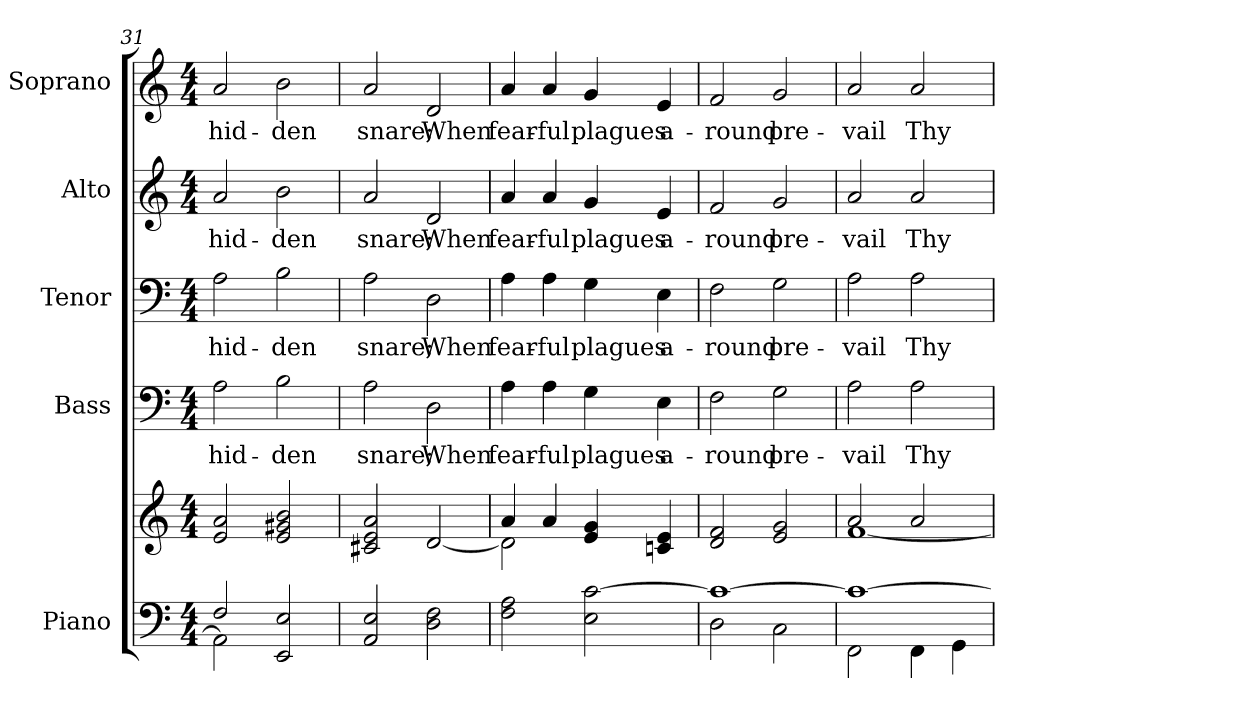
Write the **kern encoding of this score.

**kern	**kern	**kern	**text	**kern	**text	**kern	**text	**kern	**text
*part5	*part5	*part4	*part4	*part3	*part3	*part2	*part2	*part1	*part1
*staff6	*staff5	*staff4	*staff4	*staff3	*staff3	*staff2	*staff2	*staff1	*staff1
*I"Piano	*	*I"Bass	*	*I"Tenor	*	*I"Alto	*	*I"Soprano	*
*I'Pno.	*	*I'B.	*	*I'T.	*	*I'A.	*	*I'S.	*
*clefF4	*clefG2	*clefF4	*	*clefF4	*	*clefG2	*	*clefG2	*
*k[]	*k[]	*k[]	*	*k[]	*	*k[]	*	*k[]	*
*C:	*C:	*C:	*	*C:	*	*C:	*	*C:	*
*M4/4	*M4/4	*M4/4	*	*M4/4	*	*M4/4	*	*M4/4	*
=31	=31	=31	=31	=31	=31	=31	=31	=31	=31
*^	*	*	*	*	*	*	*	*	*
!	!	!	!	!LO:LY:b:color=#000000	!	!	!	!	!	!
!	!	!	!	!	!	!LO:LY:b:color=#000000	!	!	!	!
!	!	!	!	!	!	!	!	!LO:LY:b:color=#000000	!	!
!	!	!	!	!	!	!	!	!	!	!LO:LY:b:color=#000000
2Fi/	2AAi\]	2ei/ 2ai	2Ai\	hid-	2Ai\	hid-	2ai/	hid-	2ai/	hid-
!	!	!	!	!LO:LY:b:color=#000000	!	!	!	!	!	!
!	!	!	!	!	!	!LO:LY:b:color=#000000	!	!	!	!
!	!	!	!	!	!	!	!	!LO:LY:b:color=#000000	!	!
!	!	!	!	!	!	!	!	!	!	!LO:LY:b:color=#000000
2EEi/ 2Ei	2ryy	2ei/ 2g#Xi 2bi	2Bi\	-den	2Bi\	-den	2bi\	-den	2bi\	-den
*v	*v	*	*	*	*	*	*	*	*	*
=32	=32	=32	=32	=32	=32	=32	=32	=32	=32
*^	*	*	*	*	*	*	*	*	*
!	!	!	!	!LO:LY:b:color=#000000	!	!	!	!	!	!
*v	*v	*	*	*	*	*	*	*	*	*
*^	*	*	*	*	*	*	*	*	*
!	!	!	!	!	!	!LO:LY:b:color=#000000	!	!	!	!
*v	*v	*	*	*	*	*	*	*	*	*
*^	*	*	*	*	*	*	*	*	*
!	!	!	!	!	!	!	!	!LO:LY:b:color=#000000	!	!
*v	*v	*	*	*	*	*	*	*	*	*
*^	*	*	*	*	*	*	*	*	*
!	!	!	!	!	!	!	!	!	!	!LO:LY:b:color=#000000
*v	*v	*	*	*	*	*	*	*	*	*
2AAi/ 2Ei	2c#Xi/ 2ei 2ai	2Ai\	snare;	2Ai\	snare;	2ai/	snare;	2ai/	snare;
!	!	!	!LO:LY:b:color=#000000	!	!	!	!	!	!
!	!	!	!	!	!LO:LY:b:color=#000000	!	!	!	!
!	!	!	!	!	!	!	!LO:LY:b:color=#000000	!	!
!	!	!	!	!	!	!	!	!	!LO:LY:b:color=#000000
2Di\ 2Fi	[<2di/	2Di\	When	2Di\	When	2di/	When	2di/	When
!!LO:PB:g=z
=33	=33	=33	=33	=33	=33	=33	=33	=33	=33
*	*^	*	*	*	*	*	*	*	*
!	!	!	!	!LO:LY:b:color=#000000	!	!	!	!	!	!
!	!	!	!	!	!	!LO:LY:b:color=#000000	!	!	!	!
!	!	!	!	!	!	!	!	!LO:LY:b:color=#000000	!	!
!	!	!	!	!	!	!	!	!	!	!LO:LY:b:color=#000000
2Fi\ 2Ai	4ai/	2di\]	4Ai\	fear-	4Ai\	fear-	4ai/	fear-	4ai/	fear-
!	!	!	!	!LO:LY:b:color=#000000	!	!	!	!	!	!
!	!	!	!	!	!	!LO:LY:b:color=#000000	!	!	!	!
!	!	!	!	!	!	!	!	!LO:LY:b:color=#000000	!	!
!	!	!	!	!	!	!	!	!	!	!LO:LY:b:color=#000000
.	4ai/	.	4Ai\	-ful	4Ai\	-ful	4ai/	-ful	4ai/	-ful
!	!	!	!	!LO:LY:b:color=#000000	!	!	!	!	!	!
!	!	!	!	!	!	!LO:LY:b:color=#000000	!	!	!	!
!	!	!	!	!	!	!	!	!LO:LY:b:color=#000000	!	!
!	!	!	!	!	!	!	!	!	!	!LO:LY:b:color=#000000
2Ei\ [>2ci	4ei/ 4gi	2ryy	4Gi\	plagues	4Gi\	plagues	4gi/	plagues	4gi/	plagues
!	!	!	!	!LO:LY:b:color=#000000	!	!	!	!	!	!
!	!	!	!	!	!	!LO:LY:b:color=#000000	!	!	!	!
!	!	!	!	!	!	!	!	!LO:LY:b:color=#000000	!	!
!	!	!	!	!	!	!	!	!	!	!LO:LY:b:color=#000000
.	4cni/ 4ei	.	4Ei\	a-	4Ei\	a-	4ei/	a-	4ei/	a-
*	*v	*v	*	*	*	*	*	*	*	*
=34	=34	=34	=34	=34	=34	=34	=34	=34	=34
*^	*	*	*	*	*	*	*	*	*
!	!	!	!	!LO:LY:b:color=#000000	!	!	!	!	!	!
!	!	!	!	!	!	!LO:LY:b:color=#000000	!	!	!	!
!	!	!	!	!	!	!	!	!LO:LY:b:color=#000000	!	!
!	!	!	!	!	!	!	!	!	!	!LO:LY:b:color=#000000
1ci_>	2Di\	2di/ 2fi	2Fi\	-round	2Fi\	-round	2fi/	-round	2fi/	-round
!	!	!	!	!LO:LY:b:color=#000000	!	!	!	!	!	!
!	!	!	!	!	!	!LO:LY:b:color=#000000	!	!	!	!
!	!	!	!	!	!	!	!	!LO:LY:b:color=#000000	!	!
!	!	!	!	!	!	!	!	!	!	!LO:LY:b:color=#000000
.	2Ci\	2ei/ 2gi	2Gi\	pre-	2Gi\	pre-	2gi/	pre-	2gi/	pre-
=35	=35	=35	=35	=35	=35	=35	=35	=35	=35	=35
*	*	*^	*	*	*	*	*	*	*	*
!	!	!	!	!	!LO:LY:b:color=#000000	!	!	!	!	!	!
!	!	!	!	!	!	!	!LO:LY:b:color=#000000	!	!	!	!
!	!	!	!	!	!	!	!	!	!LO:LY:b:color=#000000	!	!
!	!	!	!	!	!	!	!	!	!	!	!LO:LY:b:color=#000000
1ci_>	2FFi\	2ai/	[<1fi	2Ai\	-vail	2Ai\	-vail	2ai/	-vail	2ai/	-vail
!	!	!	!	!	!LO:LY:b:color=#000000	!	!	!	!	!	!
!	!	!	!	!	!	!	!LO:LY:b:color=#000000	!	!	!	!
!	!	!	!	!	!	!	!	!	!LO:LY:b:color=#000000	!	!
!	!	!	!	!	!	!	!	!	!	!	!LO:LY:b:color=#000000
.	4FFi\	2ai/	.	2Ai\	Thy	2Ai\	Thy	2ai/	Thy	2ai/	Thy
.	4GGi\	.	.	.	.	.	.	.	.	.	.
*v	*v	*	*	*	*	*	*	*	*	*	*
*	*v	*v	*	*	*	*	*	*	*	*
=	=	=	=	=	=	=	=	=	=
*-	*-	*-	*-	*-	*-	*-	*-	*-	*-
